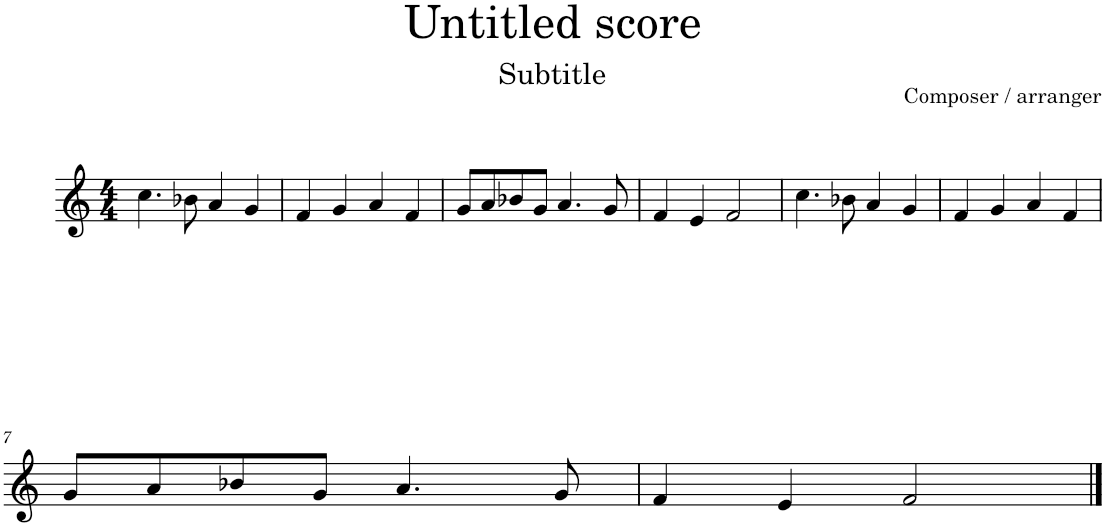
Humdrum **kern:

**kern
*part1
*staff1
*I"Flute
*I'Fl.
*clefG2
*k[]
*M4/4
=1
4.cc\
8b-X\
4a/
4g/
=2
4f/
4g/
4a/
4f/
=3
8g/L
8a/
8b-X/
8g/J
4.a/
8g/
=4
4f/
4e/
2f/
=5
4.cc\
8b-X\
4a/
4g/
=6
4f/
4g/
4a/
4f/
!!LO:LB:g=z
=7
8g/L
8a/
8b-X/
8g/J
4.a/
8g/
=8
4f/
4e/
2f/
==
*-
